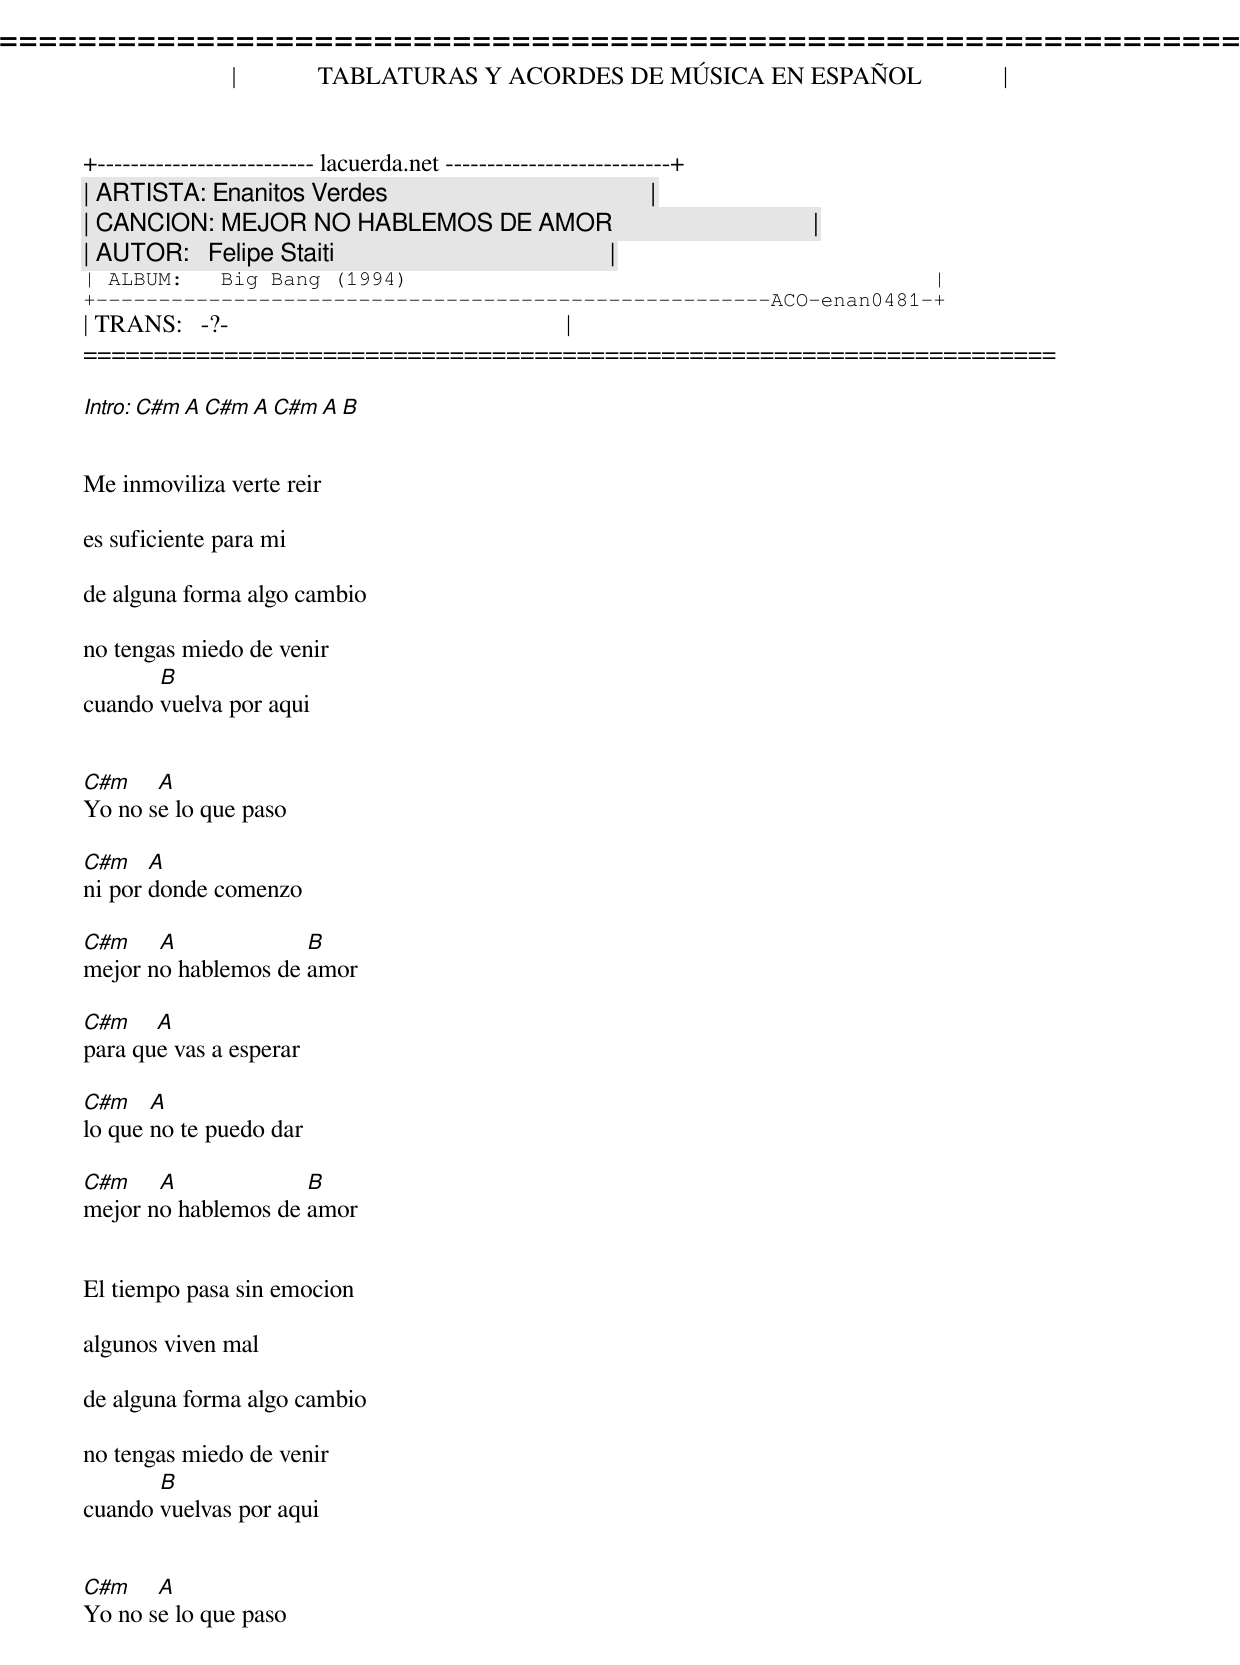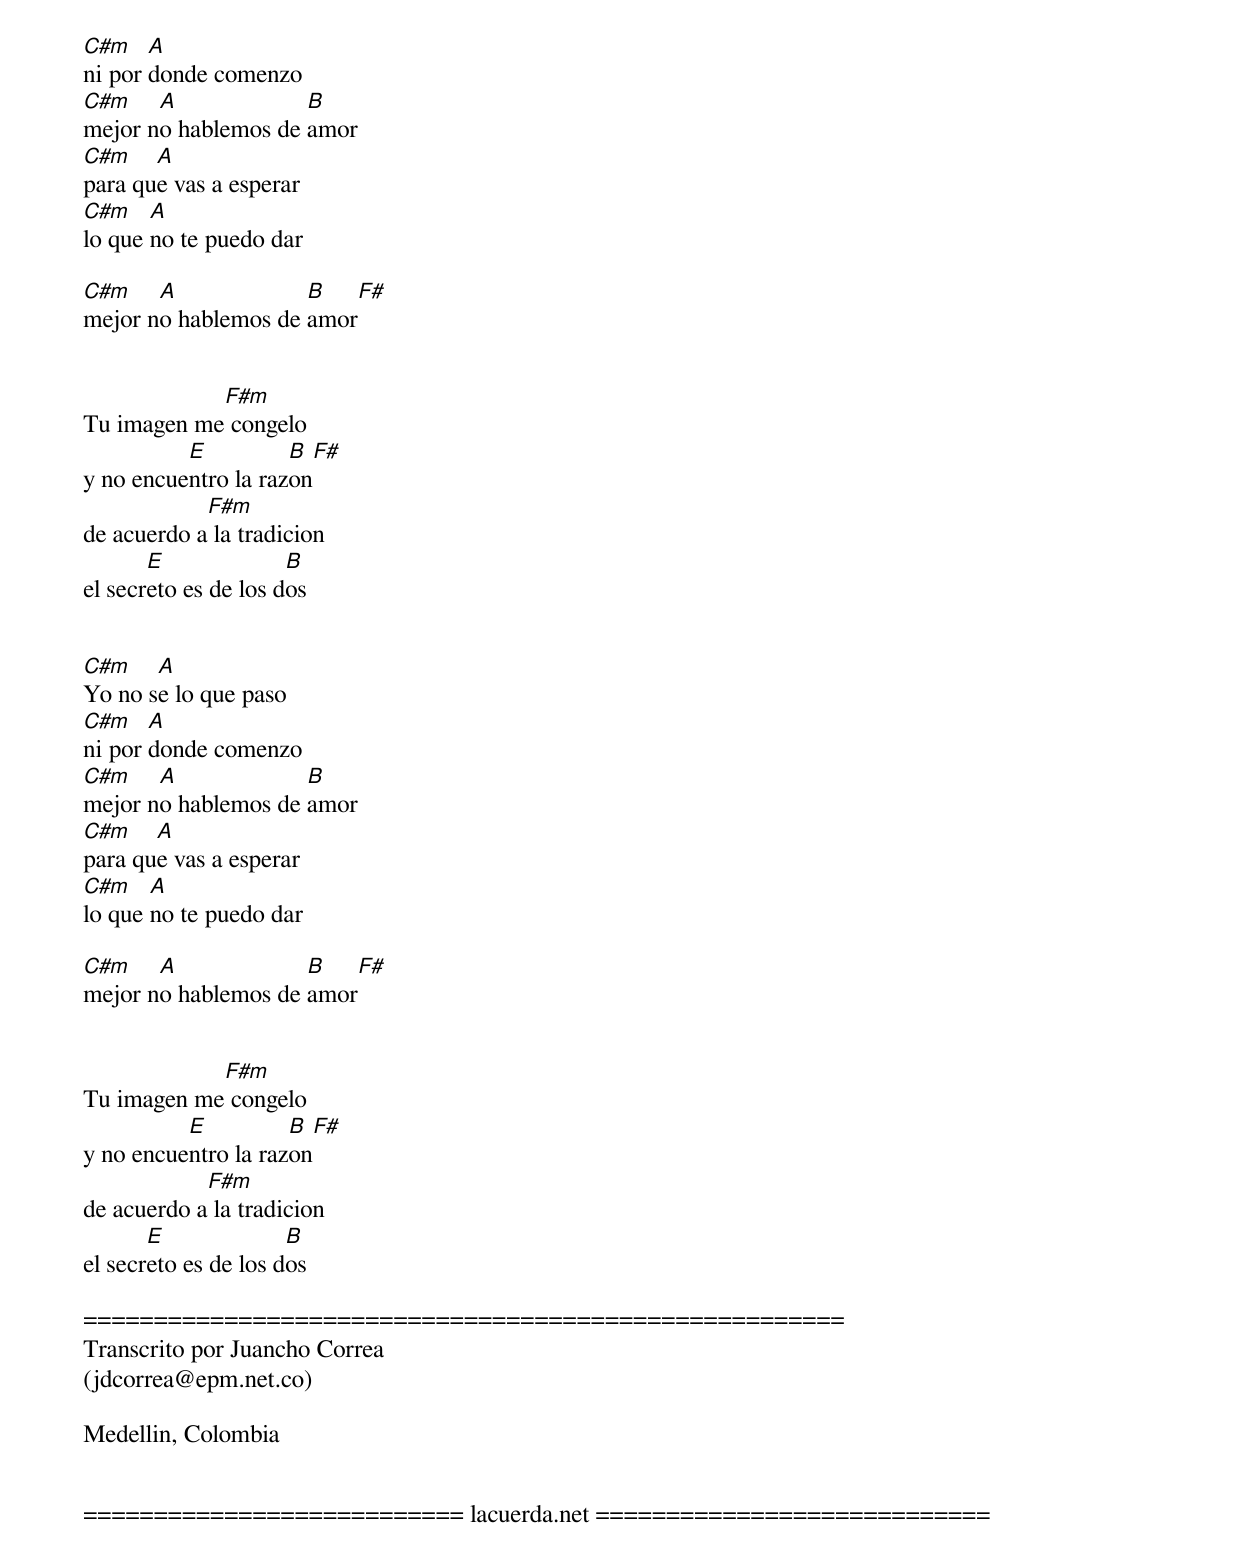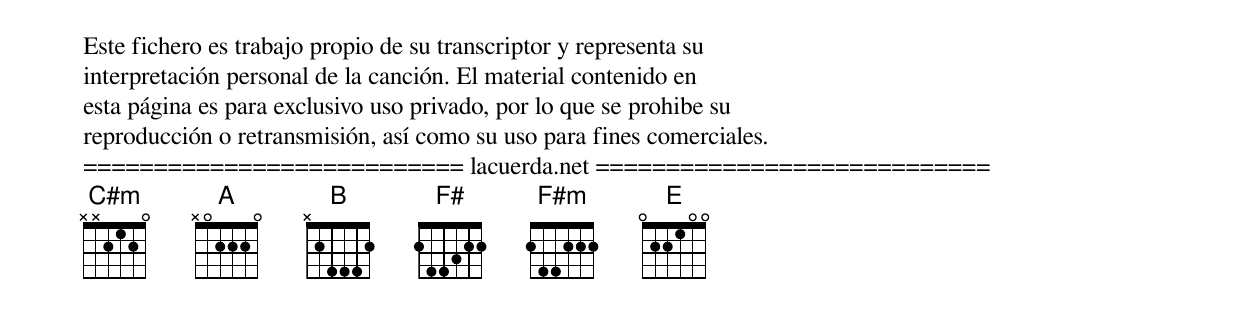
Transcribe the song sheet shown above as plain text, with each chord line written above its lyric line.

=====================================================================
|             TABLATURAS Y ACORDES DE MÚSICA EN ESPAÑOL             |
+-------------------------- lacuerda.net ---------------------------+
| ARTISTA: Enanitos Verdes                                          |
| CANCION: MEJOR NO HABLEMOS DE AMOR                                |
| AUTOR:   Felipe Staiti                                            |
| ALBUM:   Big Bang (1994)                                          |
+------------------------------------------------------ACO-enan0481-+
| TRANS:   -?-                                                      |
=====================================================================

Intro: C#m A C#m A C#m A B


Me inmoviliza verte reir

es suficiente para mi

de alguna forma algo cambio

no tengas miedo de venir
       B
cuando vuelva por aqui


C#m    A
Yo no se lo que paso

C#m    A
ni por donde comenzo

C#m    A             B
mejor no hablemos de amor

C#m    A
para que vas a esperar

C#m    A
lo que no te puedo dar

C#m    A             B
mejor no hablemos de amor


El tiempo pasa sin emocion

algunos viven mal

de alguna forma algo cambio

no tengas miedo de venir
       B
cuando vuelvas por aqui


C#m    A
Yo no se lo que paso
C#m    A
ni por donde comenzo
C#m    A             B
mejor no hablemos de amor
C#m    A
para que vas a esperar
C#m    A
lo que no te puedo dar

C#m    A             B             F#
mejor no hablemos de amor


            F#m
Tu imagen me congelo
          E          B        F#
y no encuentro la razon
            F#m
de acuerdo a la tradicion
       E              B
el secreto es de los dos


C#m    A
Yo no se lo que paso
C#m    A
ni por donde comenzo
C#m    A             B
mejor no hablemos de amor
C#m    A
para que vas a esperar
C#m    A
lo que no te puedo dar

C#m    A             B             F#
mejor no hablemos de amor


            F#m
Tu imagen me congelo
          E          B        F#
y no encuentro la razon
            F#m
de acuerdo a la tradicion
       E              B
el secreto es de los dos

======================================================
Transcrito por Juancho Correa
(jdcorrea@epm.net.co)

Medellin, Colombia


=========================== lacuerda.net ============================
Este fichero es trabajo propio de su transcriptor y representa su
interpretación personal de la canción. El material contenido en
esta página es para exclusivo uso privado, por lo que se prohibe su
reproducción o retransmisión, así como su uso para fines comerciales.
=========================== lacuerda.net ============================
